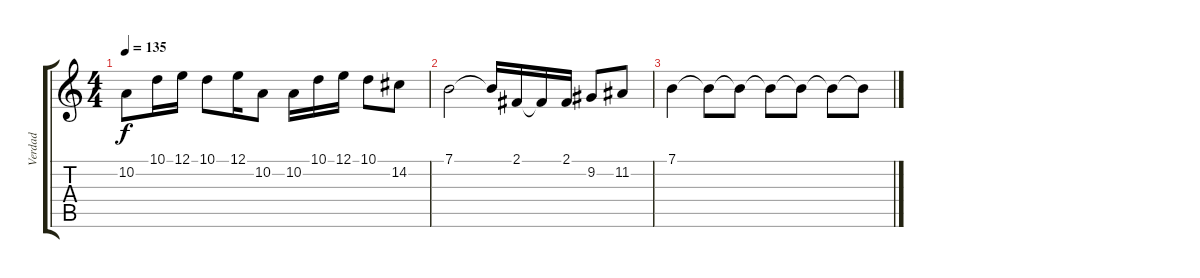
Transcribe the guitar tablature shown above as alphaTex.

\track ("Verdad" "Verdad") {instrument lead1square}
\staff {score tabs}
\tuning (E4 B3 G3 D3 A2 E2) {hide}
\ts (4 4)
\tempo 135
\clef g2
\ks c
10.2.8{dy f} 10.1.16 12.1.16 10.1.8 12.1.16 10.2.8 10.2.16 10.1.16 12.1.16 10.1.8 14.2.8 |
7.1.2 7.1{t}.16 2.1.16 2.1{t}.16 2.1.16 9.2.8 11.2.8 |
7.1.4 7.1{t}.8{volume 11} 7.1{t}.8{volume 8} 7.1{t}.8{volume 7} 7.1{t}.8 7.1{t}.8 7.1{t}.8
